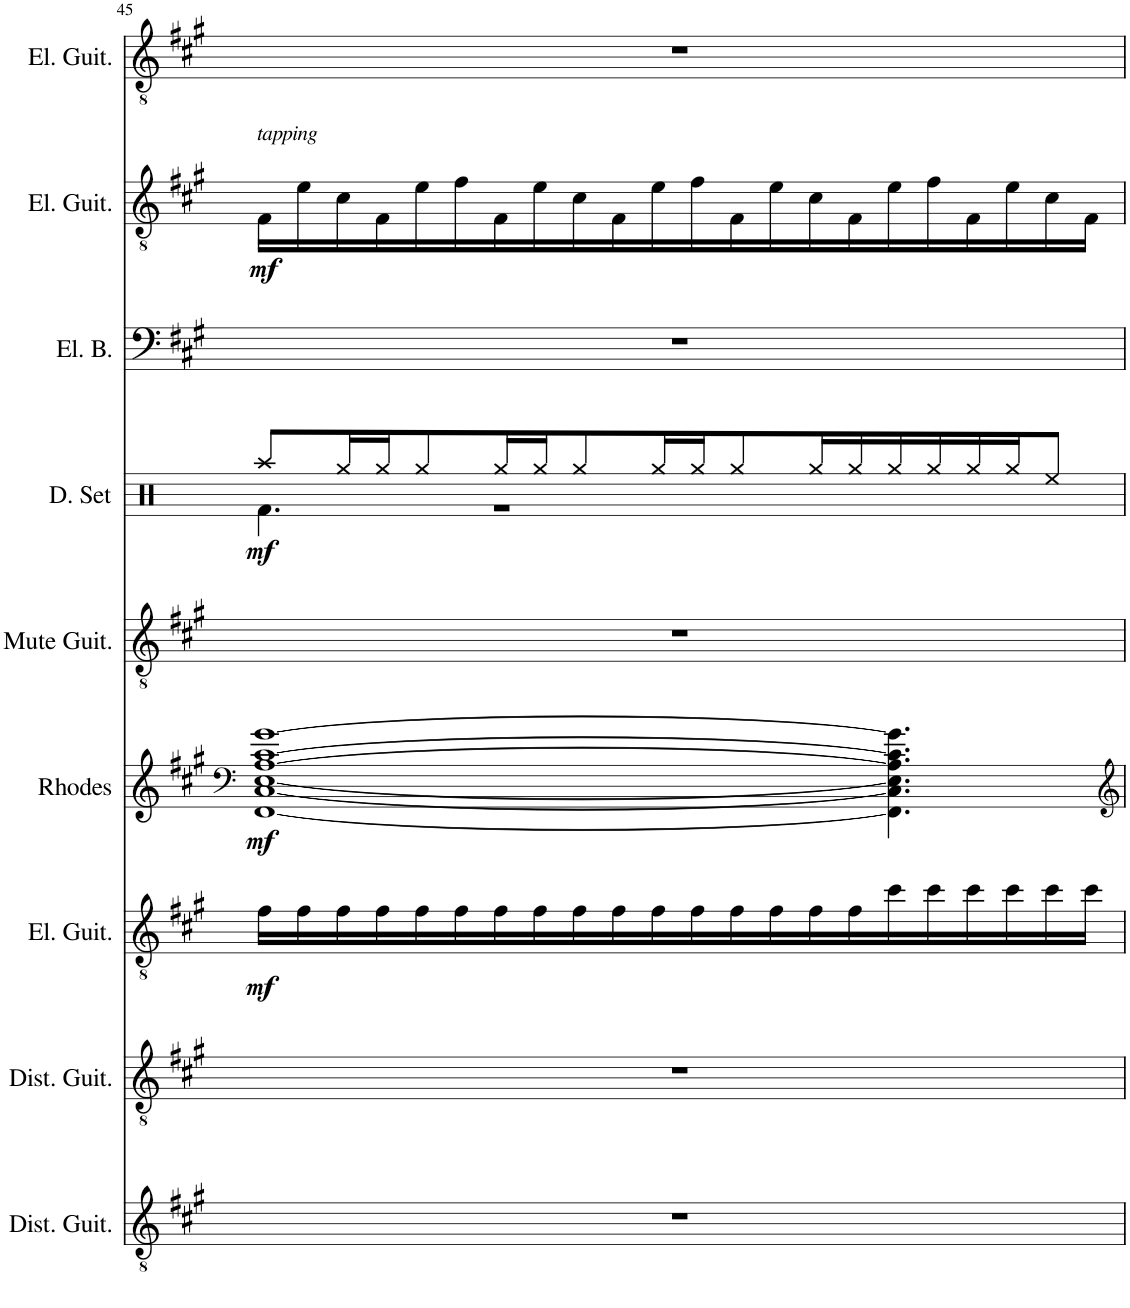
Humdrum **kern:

**kern	**kern	**kern	**dynam	**kern	**dynam	**kern	**kern	**dynam	**kern	**kern	**dynam	**kern
*part9	*part8	*part7	*part7	*part6	*part6	*part5	*part4	*part4	*part3	*part2	*part2	*part1
*staff9	*staff8	*staff7	*staff7	*staff6	*staff6	*staff5	*staff4	*staff4	*staff3	*staff2	*staff2	*staff1
*I"Distorted Guitar	*I"Distorted Guitar	*I"Electric Guitar	*	*I"Rhodes Piano	*	*I"Muted Guitar	*I"Drumset	*	*I"6-str. Electric Bass	*I"Electric Guitar	*	*I"Electric Guitar
*I'Dist. Guit.	*I'Dist. Guit.	*I'El. Guit.	*	*I'Rhodes	*	*I'Mute Guit.	*I'D. Set	*	*I'El. B.	*I'El. Guit.	*	*I'El. Guit.
!!LO:PB:g=z
*clefGv2	*clefGv2	*clefGv2	*	*clefF4	*	*clefGv2	*clefX	*	*clefF4	*clefGv2	*	*clefGv2
*	*	*	*	*	*	*	*	*	*Trd7c12	*	*	*
*k[f#c#g#]	*k[f#c#g#]	*k[f#c#g#]	*	*k[f#c#g#]	*	*k[f#c#g#]	*k[]	*	*k[f#c#g#]	*k[f#c#g#]	*	*k[f#c#g#]
*M11/8	*M11/8	*M11/8	*	*M11/8	*	*M11/8	*M11/8	*	*M11/8	*M11/8	*	*M11/8
=45	=45	=45	=45	=45	=45	=45	=45	=45	=45	=45	=45	=45
*	*	*	*	*	*	*	*^	*	*	*	*	*
!	!	!	!	!	!	!	!	!	!	!	!LO:TX:a:i:t=tapping	!	!
!	!	!	!LO:DY:b	!	!LO:DY:b	!	!	!	!LO:DY:b	!	!	!LO:DY:b	!
8%11r	8%11r	16f#\LL	mf	[1FF# [1C# [1E [1A [1c# [1g#	mf	8%11r	8Raa/L	4.Rf\	mf	8%11r	16F#\LL	mf	8%11r
.	.	16f#\	.	.	.	.	.	.	.	.	16e\	.	.
.	.	16f#\	.	.	.	.	16Rgg/L	.	.	.	16c#\	.	.
.	.	16f#\	.	.	.	.	16Rgg/J	.	.	.	16F#\	.	.
.	.	16f#\	.	.	.	.	8Rgg/	.	.	.	16e\	.	.
.	.	16f#\	.	.	.	.	.	.	.	.	16f#\	.	.
.	.	16f#\	.	.	.	.	16Rgg/L	1r	.	.	16F#\	.	.
.	.	16f#\	.	.	.	.	16Rgg/J	.	.	.	16e\	.	.
.	.	16f#\	.	.	.	.	8Rgg/	.	.	.	16c#\	.	.
.	.	16f#\	.	.	.	.	.	.	.	.	16F#\	.	.
.	.	16f#\	.	.	.	.	16Rgg/L	.	.	.	16e\	.	.
.	.	16f#\	.	.	.	.	16Rgg/J	.	.	.	16f#\	.	.
.	.	16f#\	.	.	.	.	8Rgg/	.	.	.	16F#\	.	.
.	.	16f#\	.	.	.	.	.	.	.	.	16e\	.	.
.	.	16f#\	.	.	.	.	16Rgg/L	.	.	.	16c#\	.	.
.	.	16f#\	.	.	.	.	16Rgg/	.	.	.	16F#\	.	.
.	.	16cc#\	.	4.FF#\] 4.C#\] 4.E\] 4.A\] 4.c#\] 4.g#\]	.	.	16Rgg/	.	.	.	16e\	.	.
.	.	16cc#\	.	.	.	.	16Rgg/	.	.	.	16f#\	.	.
.	.	16cc#\	.	.	.	.	16Rgg/	.	.	.	16F#\	.	.
.	.	16cc#\	.	.	.	.	16Rgg/J	.	.	.	16e\	.	.
.	.	16cc#\	.	.	.	.	8Ree/J	.	.	.	16c#\	.	.
.	.	16cc#\JJ	.	.	.	.	.	.	.	.	16F#\JJ	.	.
*	*	*	*	*	*	*	*v	*v	*	*	*	*	*
=	=	=	=	=	=	=	=	=	=	=	=	=
*-	*-	*-	*-	*-	*-	*-	*-	*-	*-	*-	*-	*-
